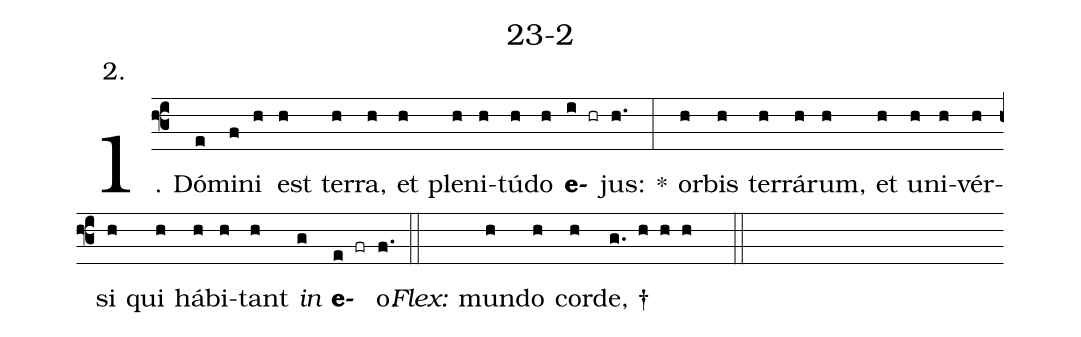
name: 23-2;
annotation: 2.;
%%
(f3)1. Dó(e)mi(f)ni(h) est(h) ter(h)ra,(h) et(h) ple(h)ni(h)tú(h)do(h) <b>e</b>(i hr)jus:(h.) *(:) or(h)bis(h) ter(h)rá(h)rum,(h) et(h) u(h)ni(h)vér(h)si(h) qui(h) há(h)bi(h)tant(h) <i>in</i>(g) <b>e</b>(e fr)o.(f.) (::)
<i>Flex:</i>()  mun(h)do(h) cor(h)de, †(g. h h h  ::)
